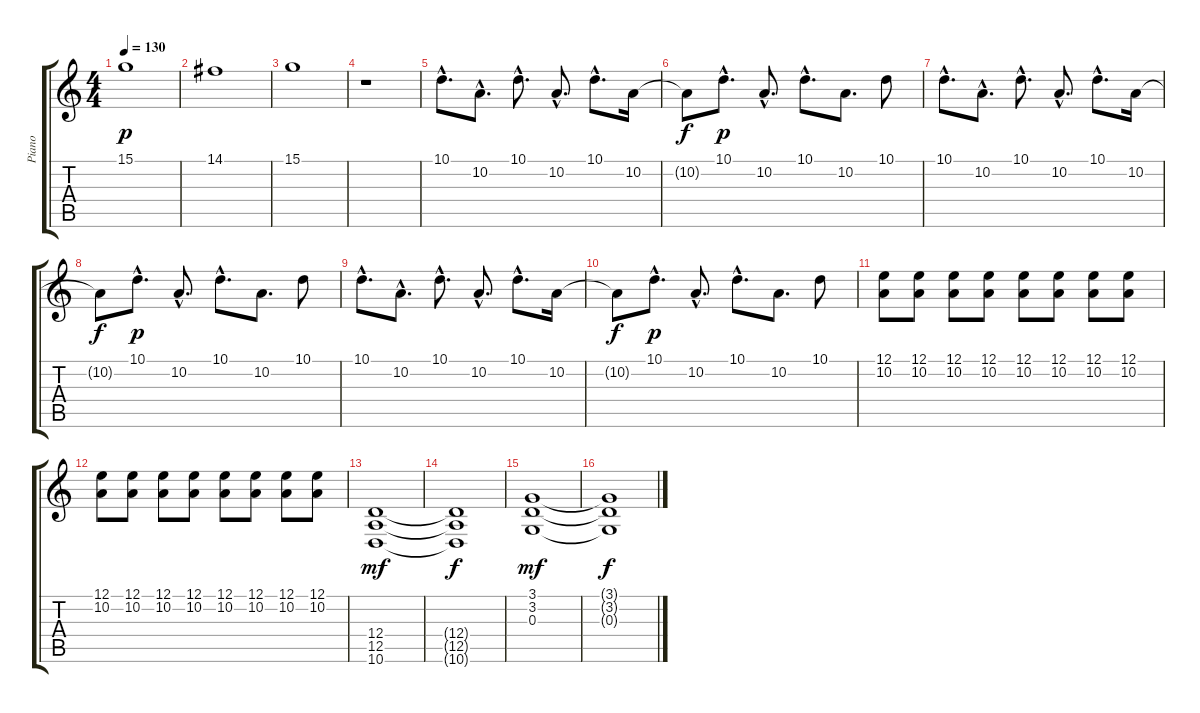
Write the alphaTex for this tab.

\track ("Piano " "Piano ") {instrument brightacousticpiano}
\staff {score tabs}
\tuning (E4 B3 G3 D3 A2 E2) {hide}
\ts (4 4)
\tempo 130
\clef g2
\ks c
15.1.1{dy p} |
14.1.1 |
15.1.1 |
r.1 |
10.1{hac}.8{d} 10.2{hac}.8{d} 10.1{hac}.8{d} 10.2{hac}.8{d} 10.1{hac}.8{d} 10.2.16 |
10.2{t}.8{dy f} 10.1{hac}.8{d dy p} 10.2{hac}.8{d} 10.1{hac}.8{d} 10.2.8{d} 10.1.8 |
10.1{hac}.8{d} 10.2{hac}.8{d} 10.1{hac}.8{d} 10.2{hac}.8{d} 10.1{hac}.8{d} 10.2.16 |
10.2{t}.8{dy f} 10.1{hac}.8{d dy p} 10.2{hac}.8{d} 10.1{hac}.8{d} 10.2.8{d} 10.1.8 |
10.1{hac}.8{d} 10.2{hac}.8{d} 10.1{hac}.8{d} 10.2{hac}.8{d} 10.1{hac}.8{d} 10.2.16 |
10.2{t}.8{dy f} 10.1{hac}.8{d dy p} 10.2{hac}.8{d} 10.1{hac}.8{d} 10.2.8{d} 10.1.8 |
(12.1 10.2).8 (12.1 10.2).8 (12.1 10.2).8 (12.1 10.2).8 (12.1 10.2).8 (12.1 10.2).8 (12.1 10.2).8 (12.1 10.2).8 |
(12.1 10.2).8 (12.1 10.2).8 (12.1 10.2).8 (12.1 10.2).8 (12.1 10.2).8 (12.1 10.2).8 (12.1 10.2).8 (12.1 10.2).8 |
(12.4 12.5 10.6).1{dy mf} |
(12.4{t} 12.5{t} 10.6{t}).1{dy f} |
(3.1 3.2 0.3).1{dy mf} |
(3.1{t} 3.2{t} 0.3{t}).1{dy f}
